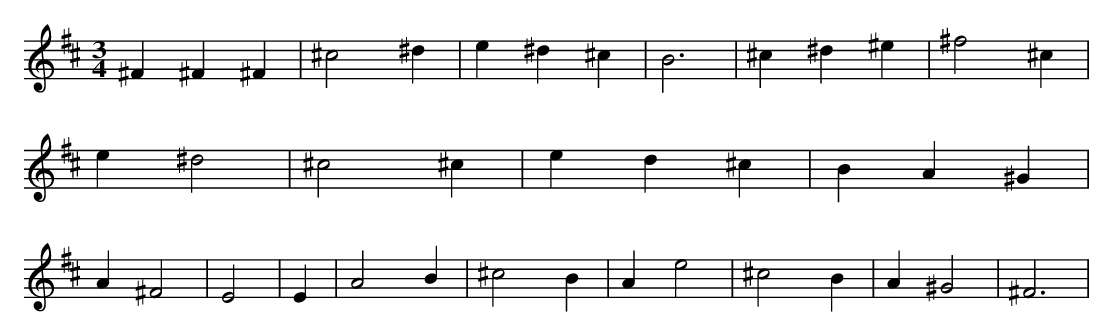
X:1
M:3/4
L:1/8
K:D
^F2 ^F2 ^F2 | ^c4 ^d2 | e2 ^d2 ^c2 | B6 | ^c2 ^d2 ^e2 | ^f4 ^c2 | e2 ^d4 | ^c4 ^c2 | e2 d2 ^c2 | B2 A2 ^G2 | A2 ^F4 | E4 | E2 | A4 B2 | ^c4 B2 | A2 e4 | ^c4 B2 | A2 ^G4 | ^F6 |
